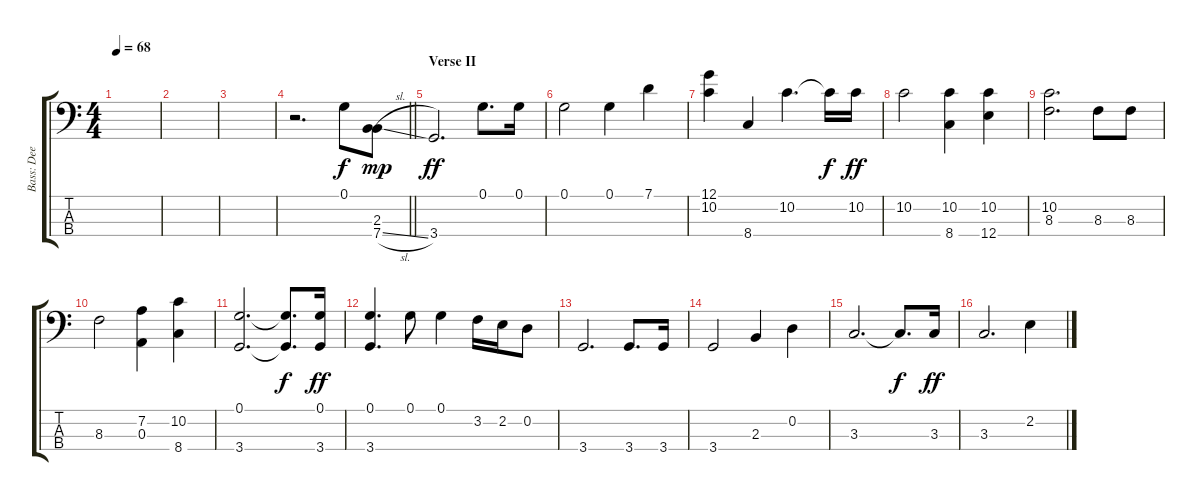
\track ("Bass: Dee Murray" "Bass: Dee ") {instrument electricbassfinger}
\staff {score tabs}
\tuning (G2 D2 A1 E1) {hide}
\ts (4 4)
\tempo 68
\clef f4
\ks c
|
|
|
\barLineRight lightlight
r.2{d} 0.1.8 (2.3 7.4{sl}).8{dy mp} |
\section ("" "Verse II")
3.4.2{d dy ff} 0.1.8{d} 0.1.16 |
0.1.2 0.1.4 7.1.4 |
(12.1 10.2).4 8.4.4 10.2.4{d} 10.2{t}.16{dy f} 10.2.16{dy ff} |
10.2.2 (10.2 8.4).4 (10.2 12.4).4 |
(10.2 8.3).2{d} 8.3.8 8.3.8 |
8.3.2 (7.2 0.3).4 (10.2 8.4).4 |
(0.1 3.4).2{d} (0.1{t} 3.4{t}).8{d dy f} (0.1 3.4).16{dy ff} |
(0.1 3.4).4{d} 0.1.8 0.1.4 3.2.16 2.2.16 0.2.8 |
3.4.2{d} 3.4.8{d} 3.4.16 |
3.4.2 2.3.4 0.2.4 |
3.3.2{d} 3.3{t}.8{d dy f} 3.3.16{dy ff} |
3.3.2{d} 2.2.4
